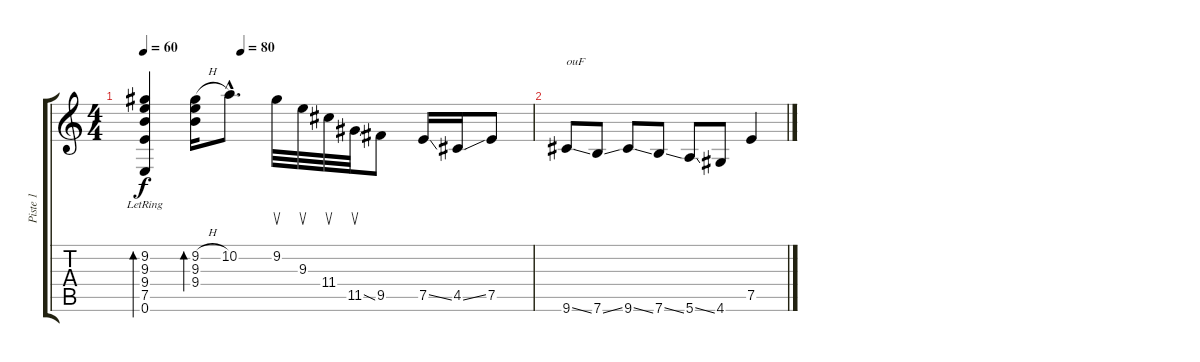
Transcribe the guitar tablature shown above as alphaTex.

\track ("Piste 1" "Piste 1") {instrument electricguitarclean}
\staff {score tabs}
\tuning (E4 B3 G3 D3 A2 E2) {hide}
\ts (4 4)
\tempo 60
\tempo (80 0.25)
\clef g2
\ks c
(9.2 9.3 9.4 7.5 0.6{lr}).4{bd 480 dy f} (9.2{h} 9.3 9.4).16{bd 480} 10.2{hac}.8{d} 9.2.32{su} 9.3.32{su} 11.4.32{su} 11.5{ss}.32{su} 9.5.8 7.5{ss}.16 4.5{ss}.16 7.5.8 |
9.6{ss}.8{txt "ouF"} 7.6{ss}.8 9.6{ss}.8 7.6{ss}.8 5.6{ss}.8 4.6.8 7.5.4
